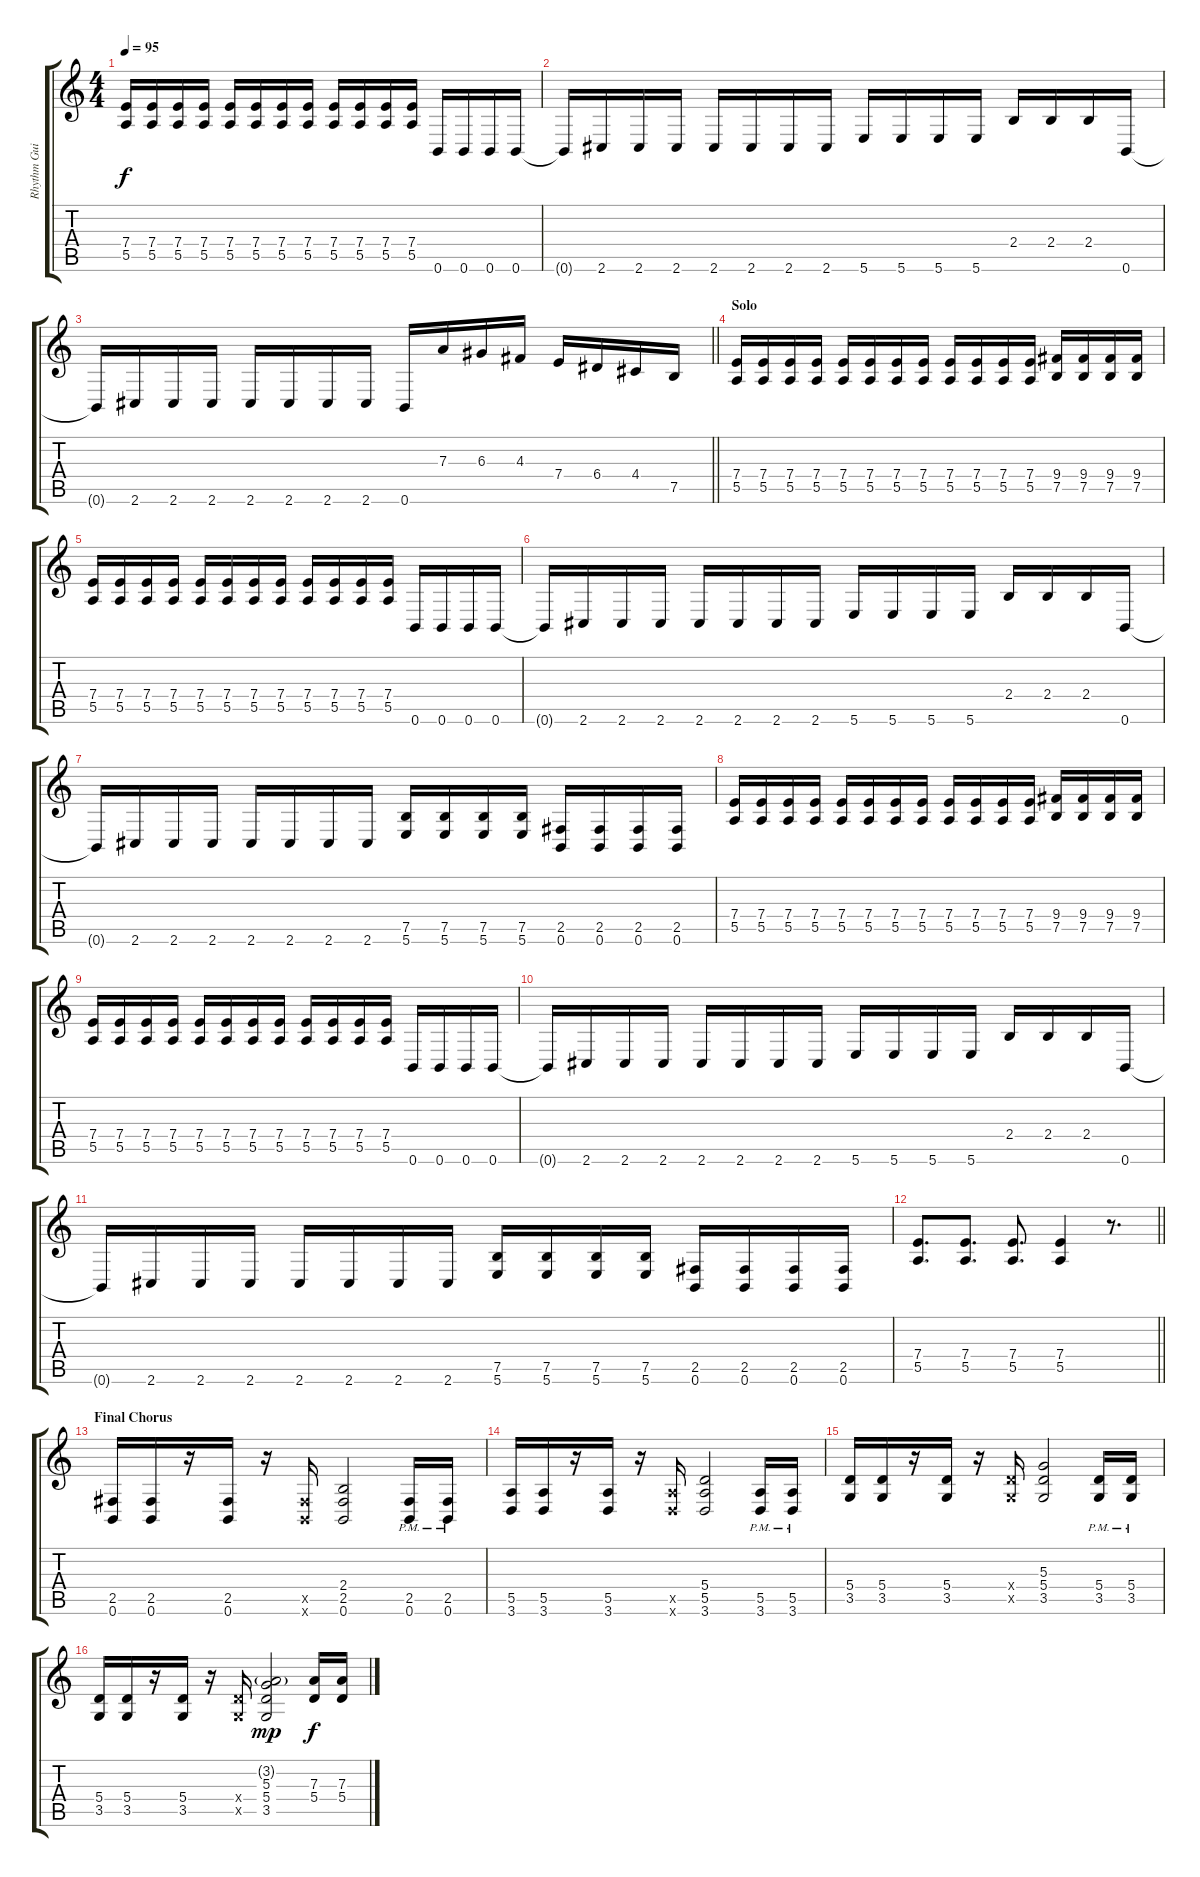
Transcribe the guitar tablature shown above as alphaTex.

\track ("Rhythm Guitar (Left)" "Rhythm Gui") {instrument distortionguitar}
\staff {score tabs}
\tuning (B3 Gb3 D3 A2 E2 B1) {hide}
\ts (4 4)
\tempo 95
\clef g2
\ks c
(7.4 5.5).16{dy f} (7.4 5.5).16 (7.4 5.5).16 (7.4 5.5).16 (7.4 5.5).16 (7.4 5.5).16 (7.4 5.5).16 (7.4 5.5).16 (7.4 5.5).16 (7.4 5.5).16 (7.4 5.5).16 (7.4 5.5).16 0.6.16 0.6.16 0.6.16 0.6.16 |
0.6{t}.16 2.6.16 2.6.16 2.6.16 2.6.16 2.6.16 2.6.16 2.6.16 5.6.16 5.6.16 5.6.16 5.6.16 2.4.16 2.4.16 2.4.16 0.6.16 |
\barLineRight lightlight
0.6{t}.16 2.6.16 2.6.16 2.6.16 2.6.16 2.6.16 2.6.16 2.6.16 0.6.16 7.3.16 6.3.16 4.3.16 7.4.16 6.4.16 4.4.16 7.5.16 |
\section ("" "Solo")
(7.4 5.5).16{volume 11} (7.4 5.5).16 (7.4 5.5).16 (7.4 5.5).16 (7.4 5.5).16 (7.4 5.5).16 (7.4 5.5).16 (7.4 5.5).16 (7.4 5.5).16 (7.4 5.5).16 (7.4 5.5).16 (7.4 5.5).16 (9.4 7.5).16 (9.4 7.5).16 (9.4 7.5).16 (9.4 7.5).16 |
(7.4 5.5).16 (7.4 5.5).16 (7.4 5.5).16 (7.4 5.5).16 (7.4 5.5).16 (7.4 5.5).16 (7.4 5.5).16 (7.4 5.5).16 (7.4 5.5).16 (7.4 5.5).16 (7.4 5.5).16 (7.4 5.5).16 0.6.16 0.6.16 0.6.16 0.6.16 |
0.6{t}.16 2.6.16 2.6.16 2.6.16 2.6.16 2.6.16 2.6.16 2.6.16 5.6.16 5.6.16 5.6.16 5.6.16 2.4.16 2.4.16 2.4.16 0.6.16 |
0.6{t}.16 2.6.16 2.6.16 2.6.16 2.6.16 2.6.16 2.6.16 2.6.16 (7.5 5.6).16 (7.5 5.6).16 (7.5 5.6).16 (7.5 5.6).16 (2.5 0.6).16 (2.5 0.6).16 (2.5 0.6).16 (2.5 0.6).16 |
(7.4 5.5).16 (7.4 5.5).16 (7.4 5.5).16 (7.4 5.5).16 (7.4 5.5).16 (7.4 5.5).16 (7.4 5.5).16 (7.4 5.5).16 (7.4 5.5).16 (7.4 5.5).16 (7.4 5.5).16 (7.4 5.5).16 (9.4 7.5).16 (9.4 7.5).16 (9.4 7.5).16 (9.4 7.5).16 |
(7.4 5.5).16 (7.4 5.5).16 (7.4 5.5).16 (7.4 5.5).16 (7.4 5.5).16 (7.4 5.5).16 (7.4 5.5).16 (7.4 5.5).16 (7.4 5.5).16 (7.4 5.5).16 (7.4 5.5).16 (7.4 5.5).16 0.6.16 0.6.16 0.6.16 0.6.16 |
0.6{t}.16 2.6.16 2.6.16 2.6.16 2.6.16 2.6.16 2.6.16 2.6.16 5.6.16 5.6.16 5.6.16 5.6.16 2.4.16 2.4.16 2.4.16 0.6.16 |
0.6{t}.16 2.6.16 2.6.16 2.6.16 2.6.16 2.6.16 2.6.16 2.6.16 (7.5 5.6).16 (7.5 5.6).16 (7.5 5.6).16 (7.5 5.6).16 (2.5 0.6).16 (2.5 0.6).16 (2.5 0.6).16 (2.5 0.6).16 |
\barLineRight lightlight
(7.4 5.5).8{d} (7.4 5.5).8{d} (7.4 5.5).8{d} (7.4 5.5).4 r.8{d} |
\section ("" "Final Chorus")
(2.5 0.6).16{volume 13} (2.5 0.6).16 r.16 (2.5 0.6).16 r.16 (2.5{x} 0.6{x}).16 (2.4 2.5 0.6).2 (2.5{pm} 0.6{pm}).16 (2.5{pm} 0.6{pm}).16 |
(5.5 3.6).16 (5.5 3.6).16 r.16 (5.5 3.6).16 r.16 (5.5{x} 3.6{x}).16 (5.4 5.5 3.6).2 (5.5{pm} 3.6{pm}).16 (5.5{pm} 3.6{pm}).16 |
(5.4 3.5).16 (5.4 3.5).16 r.16 (5.4 3.5).16 r.16 (5.4{x} 3.5{x}).16 (5.3 5.4 3.5).2 (5.4{pm} 3.5{pm}).16 (5.4{pm} 3.5{pm}).16 |
(5.4 3.5).16 (5.4 3.5).16 r.16 (5.4 3.5).16 r.16 (5.4{x} 3.5{x}).16 (3.2{g} 5.3 5.4 3.5).2{dy mp} (7.3 5.4).16{dy f} (7.3 5.4).16
